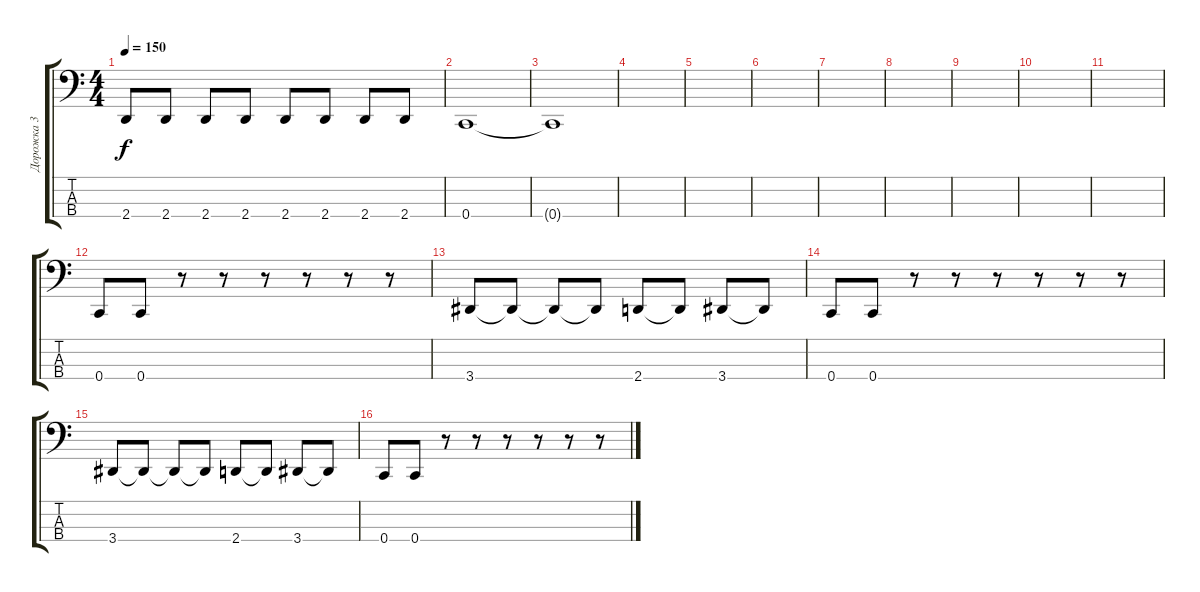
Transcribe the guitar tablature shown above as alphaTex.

\track ("Дорожка 3" "Дорожка 3") {instrument electricbassfinger}
\staff {score tabs}
\tuning (F2 C2 G1 C1) {hide}
\ts (4 4)
\tempo 150
\clef f4
\ks c
2.4.8{dy f} 2.4.8 2.4.8 2.4.8 2.4.8 2.4.8 2.4.8 2.4.8 |
0.4.1 |
0.4{t}.1 |
|
|
|
|
|
|
|
|
0.4.8 0.4.8 r.8 r.8 r.8 r.8 r.8 r.8 |
3.4.8 3.4{t}.8 3.4{t}.8 3.4{t}.8 2.4.8 2.4{t}.8 3.4.8 3.4{t}.8 |
0.4.8 0.4.8 r.8 r.8 r.8 r.8 r.8 r.8 |
3.4.8 3.4{t}.8 3.4{t}.8 3.4{t}.8 2.4.8 2.4{t}.8 3.4.8 3.4{t}.8 |
0.4.8 0.4.8 r.8 r.8 r.8 r.8 r.8 r.8
